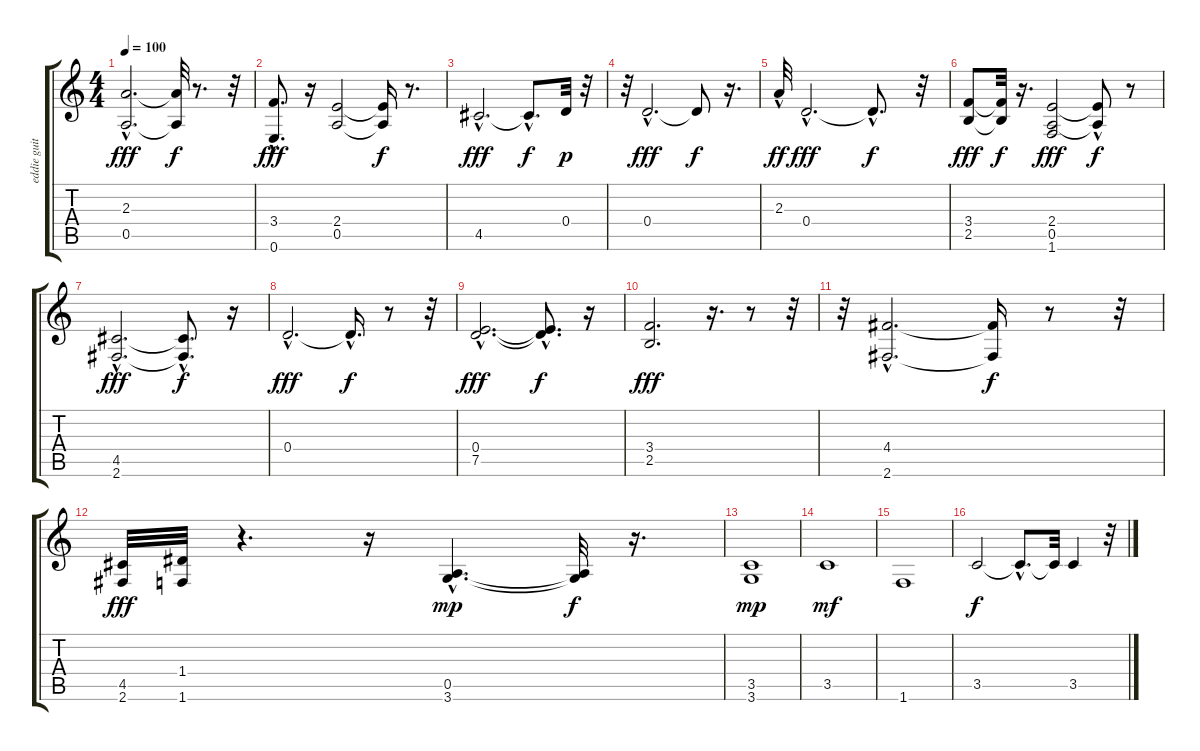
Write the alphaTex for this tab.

\track ("eddie guitar" "eddie guit") {instrument distortionguitar}
\staff {score tabs}
\tuning (E4 B3 G3 D3 A2 E2) {hide}
\ts (4 4)
\tempo 100
\clef g2
\ks c
(2.3{hac} 0.5{hac}).2{d dy fff} (2.3{t} 0.5{t}).32{dy f} r.8{d} r.32 |
(3.4 0.6{hac}).8{d dy fff} r.16 (2.4 0.5).2 (2.4{t} 0.5{t}).16{dy f} r.8{d} |
4.5{hac}.2{d dy fff} 4.5{hac t}.8{d dy f} 0.4.32{dy p} r.32 |
r.32 0.4{hac}.2{d dy fff} 0.4{t}.8{dy f} r.16{d} |
2.3{hac}.32{dy ff} 0.4{hac}.2{d dy fff} 0.4{hac t}.8{d dy f} r.32 |
(3.4 2.5).8{dy fff} (3.4{t} 2.5{t}).32{dy f} r.16{d} (2.4 0.5 1.6).2{dy fff} (2.4{hac t} 0.5{t}).8{dy f} r.8 |
(4.5{hac} 2.6{hac}).2{d dy fff} (4.5{hac t} 2.6{hac t}).8{d dy f} r.16 |
0.4{hac}.2{d dy fff} 0.4{hac t}.16{d dy f} r.8 r.32 |
(0.4{hac} 7.5{hac}).2{d dy fff} (0.4{hac t} 7.5{hac t}).8{d dy f} r.16 |
(3.4 2.5).2{d dy fff} r.16{d} r.8 r.32 |
r.32 (4.4{hac} 2.6{hac}).2{d} (4.4{t} 2.6{t}).16{dy f} r.8 r.32 |
(4.5 2.6).32{dy fff} (1.4 1.6).32 r.4{d} r.16 (0.5{hac} 3.6{hac}).4{d dy mp} (0.5{t} 3.6{t}).32{dy f} r.16{d} |
(3.5 3.6).1{dy mp} |
3.5.1{dy mf} |
1.6.1 |
3.5.2{dy f} 3.5{hac t}.8{d} 3.5{t}.32 3.5.4 r.32
